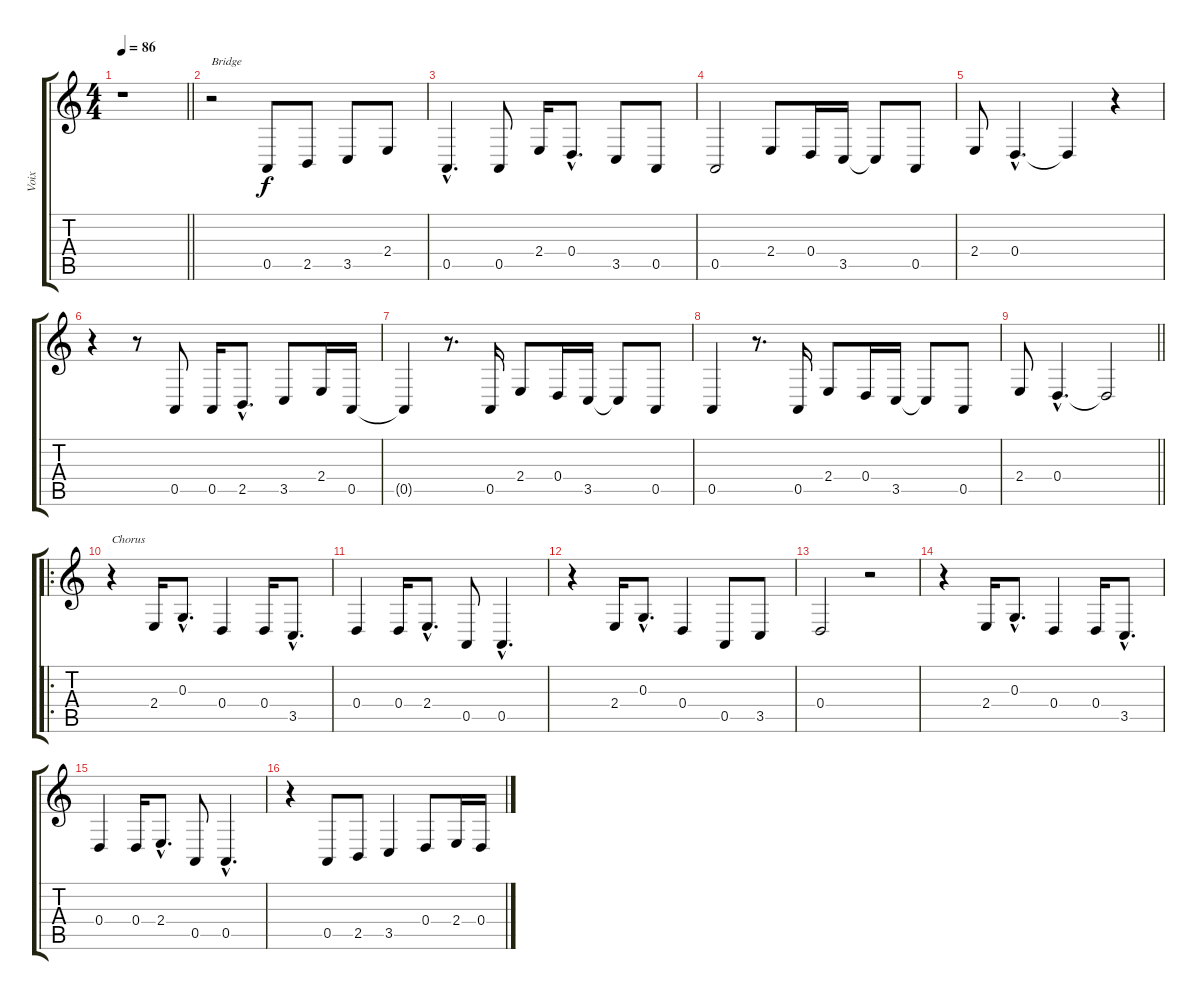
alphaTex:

\track ("Voix" "Voix") {instrument drawbarorgan}
\staff {score tabs}
\tuning (E4 B3 G3 D3 A2 E2) {hide}
\ts (4 4)
\tempo 86
\clef g2
\barLineRight lightlight
\ks c
r.1{dy f} |
r.2{txt "Bridge"} 0.5.8 2.5.8 3.5.8 2.4.8 |
0.5{hac}.4{d} 0.5.8 2.4.16 0.4{hac}.8{d} 3.5.8 0.5.8 |
0.5.2 2.4.8 0.4.16 3.5.16 3.5{t}.8 0.5.8 |
2.4.8 0.4{hac}.4{d} 0.4{t}.4 r.4 |
r.4 r.8 0.5.8 0.5.16 2.5{hac}.8{d} 3.5.8 2.4.16 0.5.16 |
0.5{t}.4 r.8{d} 0.5.16 2.4.8 0.4.16 3.5.16 3.5{t}.8 0.5.8 |
0.5.4 r.8{d} 0.5.16 2.4.8 0.4.16 3.5.16 3.5{t}.8 0.5.8 |
\barLineRight lightlight
2.4.8 0.4{hac}.4{d} 0.4{t}.2 |
\ro
r.4{txt "Chorus"} 2.4.16 0.3{hac}.8{d} 0.4.4 0.4.16 3.5{hac}.8{d} |
0.4.4 0.4.16 2.4{hac}.8{d} 0.5.8 0.5{hac}.4{d} |
r.4 2.4.16 0.3{hac}.8{d} 0.4.4 0.5.8 3.5.8 |
0.4.2 r.2 |
r.4 2.4.16 0.3{hac}.8{d} 0.4.4 0.4.16 3.5{hac}.8{d} |
0.4.4 0.4.16 2.4{hac}.8{d} 0.5.8 0.5{hac}.4{d} |
r.4 0.5.8 2.5.8 3.5.4 0.4.8 2.4.16 0.4.16
